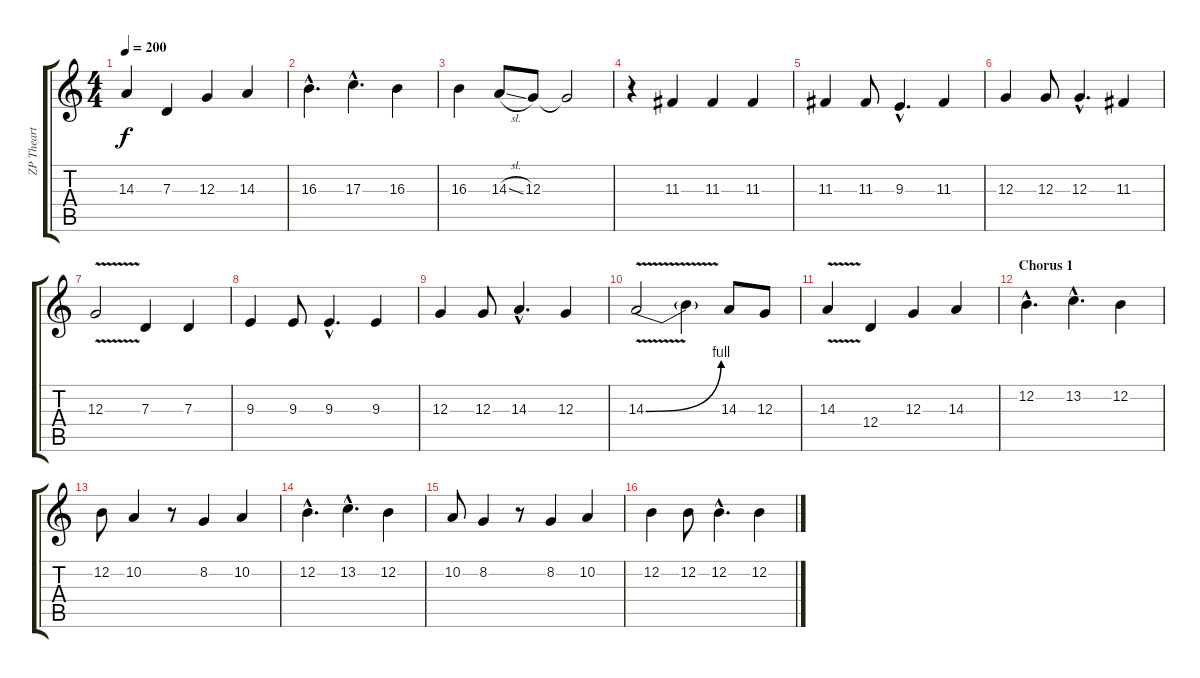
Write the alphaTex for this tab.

\track ("ZP Theart" "ZP Theart") {instrument lead2sawtooth}
\staff {score tabs}
\tuning (E4 B3 G3 D3 A2 E2) {hide}
\ts (4 4)
\tempo 200
\clef g2
\ks c
14.3.4{dy f} 7.3.4 12.3.4 14.3.4 |
16.3{hac}.4{d} 17.3{hac}.4{d} 16.3.4 |
16.3.4 14.3{sl}.8 12.3.8 12.3{t}.2 |
r.4 11.3.4 11.3.4 11.3.4 |
11.3.4 11.3.8 9.3{hac}.4{d} 11.3.4 |
12.3.4 12.3.8 12.3{hac}.4{d} 11.3.4 |
12.3{v}.2 7.3.4 7.3.4 |
9.3.4 9.3.8 9.3{hac}.4{d} 9.3.4 |
12.3.4 12.3.8 14.3{hac}.4{d} 12.3.4 |
14.3{be (bend 0 0 60 4) v}.2 14.3{t}.4 14.3.8 12.3.8 |
14.3{v}.4 12.4.4 12.3.4 14.3.4 |
\section ("" "Chorus 1")
12.2{hac}.4{d} 13.2{hac}.4{d} 12.2.4 |
12.2.8 10.2.4 r.8 8.2.4 10.2.4 |
12.2{hac}.4{d} 13.2{hac}.4{d} 12.2.4 |
10.2.8 8.2.4 r.8 8.2.4 10.2.4 |
12.2.4 12.2.8 12.2{hac}.4{d} 12.2.4
